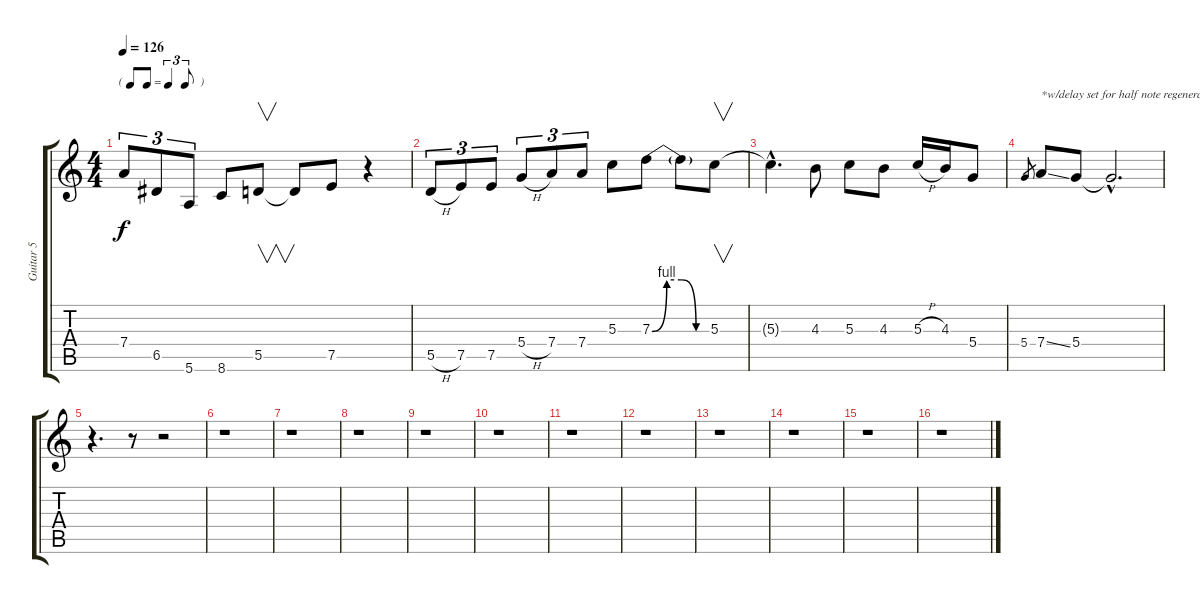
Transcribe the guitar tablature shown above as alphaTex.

\track ("Guitar 5" "Guitar 5") {instrument distortionguitar}
\staff {score tabs}
\tuning (E4 B3 G3 D3 A2 E2) {hide}
\ts (4 4)
\tf triplet8th
\tempo 126
\clef g2
\ks c
7.4.8{tu (3 2) dy f} 6.5.8{tu (3 2)} 5.6.8{tu (3 2)} 8.6.8 5.5.8{v} 5.5{t}.8 7.5.8 r.4 |
5.5{h}.8{tu (3 2)} 7.5.8{tu (3 2)} 7.5.8{tu (3 2)} 5.4{h}.8{tu (3 2)} 7.4.8{tu (3 2)} 7.4.8{tu (3 2)} 5.3.8 7.3{be (custom 0 0 15 4 30 4 45 0 60 0)}.8 7.3{t}.8 5.3.8{v} |
5.3{hac t}.4{d} 4.3.8 5.3.8 4.3.8 5.3{h}.16 4.3.16 5.4.8 |
5.4.8{gr} 7.4{ss}.8{txt "*w/delay set for half note regeneration w/repeats"} 5.4.8 5.4{hac t}.2{d} |
r.4{d} r.8 r.2 |
r.1 |
r.1 |
r.1 |
r.1 |
r.1 |
r.1 |
r.1 |
r.1 |
r.1 |
r.1 |
r.1
